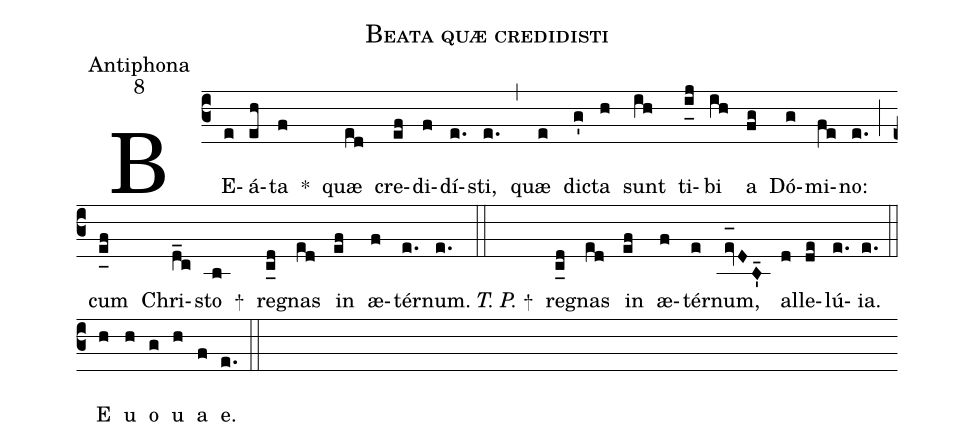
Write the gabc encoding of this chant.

name:Beata quæ credidisti;
office-part:Antiphona;
mode:8;
%%
(c3) BE(e)á(eh)ta(f) *() quæ(ed) cre(ef)di(f)dí(e.)sti,(e.) (,) quæ(e) di(g')cta(h) sunt(ih) ti(i_[uh:l]j)bi(ih) a(fg) Dó(g)mi(fe)no:(e.) (;) cum(e_[uh:l]f) Chri(d_c)sto(b) +() re(c_[uh:l-0.5mm]d)gnas(ed) in(ef) æ(f)tér(e.)num.(e.) (::) <nlba><i>T. P.</i> +() re</nlba>(c_[uh:l-0.5mm]d)gnas(ed) in(ef) æ(f)tér(e)num,(ev_[oh:h]DB'_4) al(d)le(de)lú(e.){ia}.(e.) (::) <eu>E(h) u(h) o(g) u(h) a(f) e.</eu>(e.) (::)
